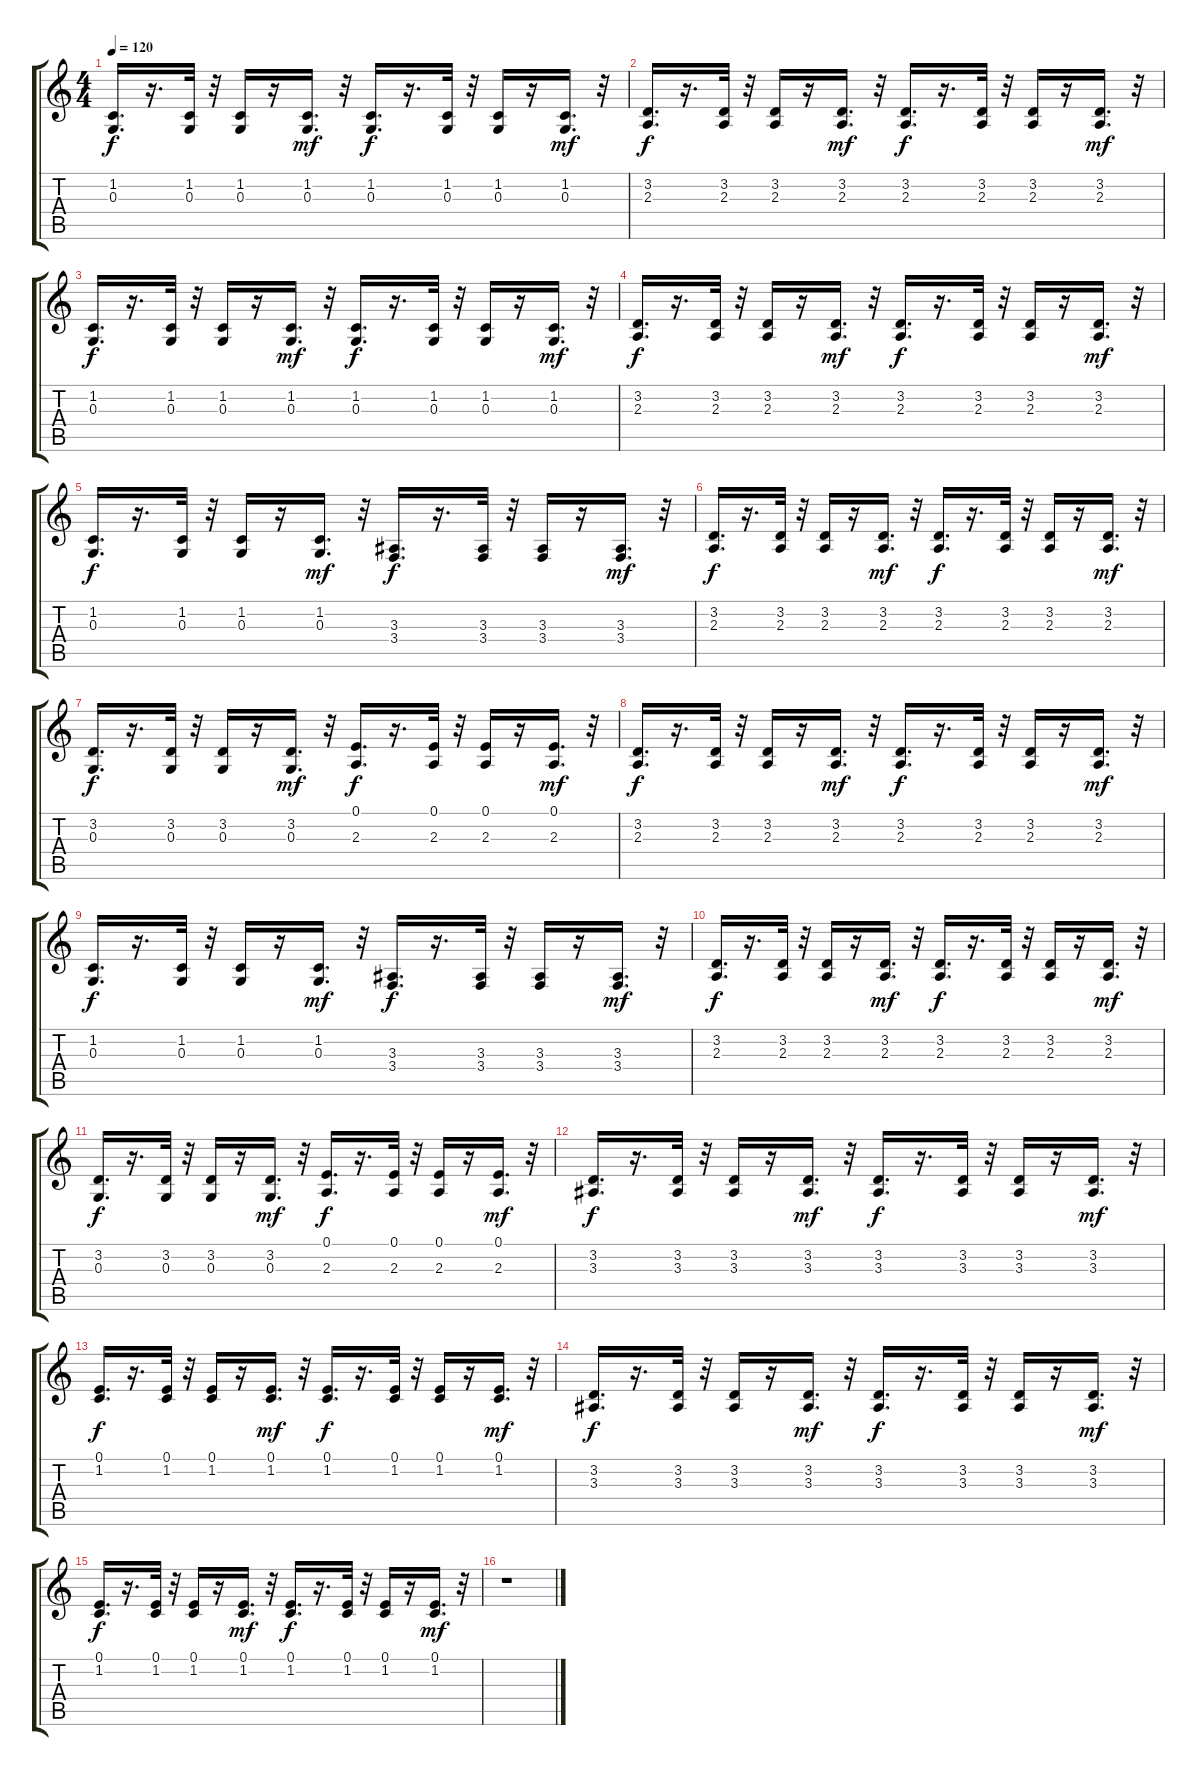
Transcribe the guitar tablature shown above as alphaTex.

\track "" {instrument harpsichord}
\staff {score tabs}
\tuning (E4 B3 G3 D3 A2 E2) {hide}
\ts (4 4)
\tempo 120
\clef g2
\ks c
(1.2 0.3).16{d dy f} r.16{d} (1.2 0.3).32 r.32 (1.2 0.3).16 r.16 (1.2 0.3).16{d dy mf} r.32 (1.2 0.3).16{d dy f} r.16{d} (1.2 0.3).32 r.32 (1.2 0.3).16 r.16 (1.2 0.3).16{d dy mf} r.32 |
(3.2 2.3).16{d dy f} r.16{d} (3.2 2.3).32 r.32 (3.2 2.3).16 r.16 (3.2 2.3).16{d dy mf} r.32 (3.2 2.3).16{d dy f} r.16{d} (3.2 2.3).32 r.32 (3.2 2.3).16 r.16 (3.2 2.3).16{d dy mf} r.32 |
(1.2 0.3).16{d dy f} r.16{d} (1.2 0.3).32 r.32 (1.2 0.3).16 r.16 (1.2 0.3).16{d dy mf} r.32 (1.2 0.3).16{d dy f} r.16{d} (1.2 0.3).32 r.32 (1.2 0.3).16 r.16 (1.2 0.3).16{d dy mf} r.32 |
(3.2 2.3).16{d dy f} r.16{d} (3.2 2.3).32 r.32 (3.2 2.3).16 r.16 (3.2 2.3).16{d dy mf} r.32 (3.2 2.3).16{d dy f} r.16{d} (3.2 2.3).32 r.32 (3.2 2.3).16 r.16 (3.2 2.3).16{d dy mf} r.32 |
(1.2 0.3).16{d dy f} r.16{d} (1.2 0.3).32 r.32 (1.2 0.3).16 r.16 (1.2 0.3).16{d dy mf} r.32 (3.3 3.4).16{d dy f} r.16{d} (3.3 3.4).32 r.32 (3.3 3.4).16 r.16 (3.3 3.4).16{d dy mf} r.32 |
(3.2 2.3).16{d dy f} r.16{d} (3.2 2.3).32 r.32 (3.2 2.3).16 r.16 (3.2 2.3).16{d dy mf} r.32 (3.2 2.3).16{d dy f} r.16{d} (3.2 2.3).32 r.32 (3.2 2.3).16 r.16 (3.2 2.3).16{d dy mf} r.32 |
(3.2 0.3).16{d dy f} r.16{d} (3.2 0.3).32 r.32 (3.2 0.3).16 r.16 (3.2 0.3).16{d dy mf} r.32 (0.1 2.3).16{d dy f} r.16{d} (0.1 2.3).32 r.32 (0.1 2.3).16 r.16 (0.1 2.3).16{d dy mf} r.32 |
(3.2 2.3).16{d dy f} r.16{d} (3.2 2.3).32 r.32 (3.2 2.3).16 r.16 (3.2 2.3).16{d dy mf} r.32 (3.2 2.3).16{d dy f} r.16{d} (3.2 2.3).32 r.32 (3.2 2.3).16 r.16 (3.2 2.3).16{d dy mf} r.32 |
(1.2 0.3).16{d dy f} r.16{d} (1.2 0.3).32 r.32 (1.2 0.3).16 r.16 (1.2 0.3).16{d dy mf} r.32 (3.3 3.4).16{d dy f} r.16{d} (3.3 3.4).32 r.32 (3.3 3.4).16 r.16 (3.3 3.4).16{d dy mf} r.32 |
(3.2 2.3).16{d dy f} r.16{d} (3.2 2.3).32 r.32 (3.2 2.3).16 r.16 (3.2 2.3).16{d dy mf} r.32 (3.2 2.3).16{d dy f} r.16{d} (3.2 2.3).32 r.32 (3.2 2.3).16 r.16 (3.2 2.3).16{d dy mf} r.32 |
(3.2 0.3).16{d dy f} r.16{d} (3.2 0.3).32 r.32 (3.2 0.3).16 r.16 (3.2 0.3).16{d dy mf} r.32 (0.1 2.3).16{d dy f} r.16{d} (0.1 2.3).32 r.32 (0.1 2.3).16 r.16 (0.1 2.3).16{d dy mf} r.32 |
(3.2 3.3).16{d dy f} r.16{d} (3.2 3.3).32 r.32 (3.2 3.3).16 r.16 (3.2 3.3).16{d dy mf} r.32 (3.2 3.3).16{d dy f} r.16{d} (3.2 3.3).32 r.32 (3.2 3.3).16 r.16 (3.2 3.3).16{d dy mf} r.32 |
(0.1 1.2).16{d dy f} r.16{d} (0.1 1.2).32 r.32 (0.1 1.2).16 r.16 (0.1 1.2).16{d dy mf} r.32 (0.1 1.2).16{d dy f} r.16{d} (0.1 1.2).32 r.32 (0.1 1.2).16 r.16 (0.1 1.2).16{d dy mf} r.32 |
(3.2 3.3).16{d dy f} r.16{d} (3.2 3.3).32 r.32 (3.2 3.3).16 r.16 (3.2 3.3).16{d dy mf} r.32 (3.2 3.3).16{d dy f} r.16{d} (3.2 3.3).32 r.32 (3.2 3.3).16 r.16 (3.2 3.3).16{d dy mf} r.32 |
(0.1 1.2).16{d dy f} r.16{d} (0.1 1.2).32 r.32 (0.1 1.2).16 r.16 (0.1 1.2).16{d dy mf} r.32 (0.1 1.2).16{d dy f} r.16{d} (0.1 1.2).32 r.32 (0.1 1.2).16 r.16 (0.1 1.2).16{d dy mf} r.32 |
r.1
